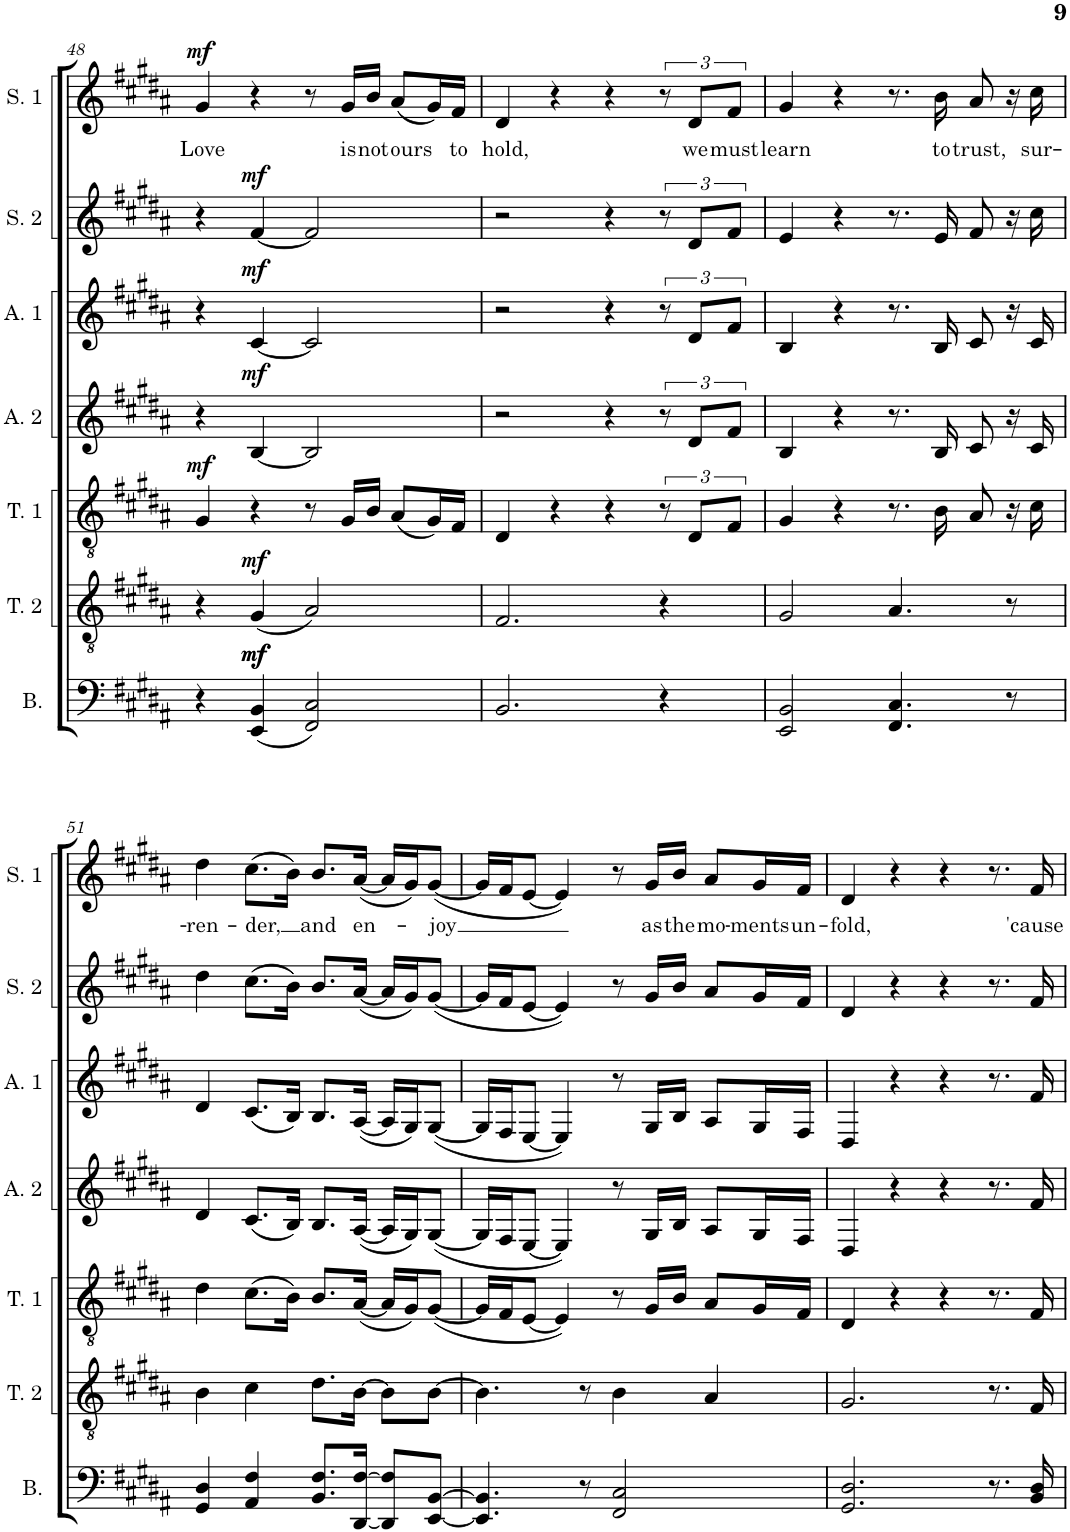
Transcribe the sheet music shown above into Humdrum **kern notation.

**kern	**dynam	**kern	**dynam	**kern	**dynam	**kern	**dynam	**kern	**dynam	**kern	**dynam	**kern	**text	**dynam
*part7	*part7	*part6	*part6	*part5	*part5	*part4	*part4	*part3	*part3	*part2	*part2	*part1	*part1	*part1
*staff7	*staff7	*staff6	*staff6	*staff5	*staff5	*staff4	*staff4	*staff3	*staff3	*staff2	*staff2	*staff1	*staff1	*staff1
*I"Bass	*	*I"Tenor 2	*	*I"Tenor 1	*	*I"Alt 2	*	*I"Alt 1	*	*I"Sopran 2	*	*I"Sopran 1	*	*
*I'B.	*	*I'T. 2	*	*I'T. 1	*	*I'A. 2	*	*I'A. 1	*	*I'S. 2	*	*I'S. 1	*	*
!!LO:PB:g=z
*clefF4	*	*clefGv2	*	*clefGv2	*	*clefG2	*	*clefG2	*	*clefG2	*	*clefG2	*	*
*k[f#c#g#d#a#]	*	*k[f#c#g#d#a#]	*	*k[f#c#g#d#a#]	*	*k[f#c#g#d#a#]	*	*k[f#c#g#d#a#]	*	*k[f#c#g#d#a#]	*	*k[f#c#g#d#a#]	*	*
*M4/4	*	*M4/4	*	*M4/4	*	*M4/4	*	*M4/4	*	*M4/4	*	*M4/4	*	*
=48	=48	=48	=48	=48	=48	=48	=48	=48	=48	=48	=48	=48	=48	=48
!	!	!	!	!	!LO:DY:a	!	!	!	!	!	!	!	!LO:LY:b	!LO:DY:a
4r	.	4r	.	4G#/	mf	4r	.	4r	.	4r	.	4g#/	Love	mf
!	!LO:DY:a	!	!	!	!	!	!	!	!	!	!	!	!	!
!	!LO:DY:n=1:a	!	!LO:DY:a	!	!	!	!LO:DY:a	!	!LO:DY:a	!	!LO:DY:a	!	!	!
(4EE/ 4BB/	mf mf	(4G#/	mf	4r	.	[4B/	mf	[4c#/	mf	[4f#/	mf	4r	.	.
2FF#/ 2C#/)	.	2A#/)	.	8r	.	2B/]	.	2c#/]	.	2f#/]	.	8r	.	.
!	!	!	!	!	!	!	!	!	!	!	!	!	!LO:LY:b	!
.	.	.	.	16G#/LL	.	.	.	.	.	.	.	16g#/LL	is	.
!	!	!	!	!	!	!	!	!	!	!	!	!	!LO:LY:b	!
.	.	.	.	16B/JJ	.	.	.	.	.	.	.	16b/JJ	not	.
!	!	!	!	!	!	!	!	!	!	!	!	!	!LO:LY:b	!
.	.	.	.	(8A#/L	.	.	.	.	.	.	.	(8a#/L	ours	.
.	.	.	.	16G#/L)	.	.	.	.	.	.	.	16g#/L)	.	.
!	!	!	!	!	!	!	!	!	!	!	!	!	!LO:LY:b	!
.	.	.	.	16F#/JJ	.	.	.	.	.	.	.	16f#/JJ	to	.
=49	=49	=49	=49	=49	=49	=49	=49	=49	=49	=49	=49	=49	=49	=49
!	!	!	!	!	!	!	!	!	!	!	!	!	!LO:LY:b	!
2.BB/	.	2.F#/	.	4D#/	.	2r	.	2r	.	2r	.	4d#/	hold,	.
.	.	.	.	4r	.	.	.	.	.	.	.	4r	.	.
.	.	.	.	4r	.	4r	.	4r	.	4r	.	4r	.	.
4r	.	4r	.	12r	.	12r	.	12r	.	12r	.	12r	.	.
!	!	!	!	!	!	!	!	!	!	!	!	!	!LO:LY:b	!
.	.	.	.	12D#/L	.	12d#/L	.	12d#/L	.	12d#/L	.	12d#/L	we	.
!	!	!	!	!	!	!	!	!	!	!	!	!	!LO:LY:b	!
.	.	.	.	12F#/J	.	12f#/J	.	12f#/J	.	12f#/J	.	12f#/J	must	.
=50	=50	=50	=50	=50	=50	=50	=50	=50	=50	=50	=50	=50	=50	=50
!	!	!	!	!	!	!	!	!	!	!	!	!	!LO:LY:b	!
2EE/ 2BB/	.	2G#/	.	4G#/	.	4B/	.	4B/	.	4e/	.	4g#/	learn	.
.	.	.	.	4r	.	4r	.	4r	.	4r	.	4r	.	.
4.FF#/ 4.C#/	.	4.A#/	.	8.r	.	8.r	.	8.r	.	8.r	.	8.r	.	.
!	!	!	!	!	!	!	!	!	!	!	!	!	!LO:LY:b	!
.	.	.	.	16B\	.	16B/	.	16B/	.	16e/	.	16b\	to	.
!	!	!	!	!	!	!	!	!	!	!	!	!	!LO:LY:b	!
.	.	.	.	8A#/	.	8c#/	.	8c#/	.	8f#/	.	8a#/	trust,	.
8r	.	8r	.	16r	.	16r	.	16r	.	16r	.	16r	.	.
!	!	!	!	!	!	!	!	!	!	!	!	!	!LO:LY:b	!
.	.	.	.	16c#\	.	16c#/	.	16c#/	.	16cc#\	.	16cc#\	sur-	.
!!LO:LB:g=z
=51	=51	=51	=51	=51	=51	=51	=51	=51	=51	=51	=51	=51	=51	=51
!	!	!	!	!	!	!	!	!	!	!	!	!	!LO:LY:b	!
4GG#/ 4D#/	.	4B\	.	4d#\	.	4d#/	.	4d#/	.	4dd#\	.	4dd#\	-ren-	.
!	!	!	!	!	!	!	!	!	!	!	!	!	!LO:LY:b	!
4AA#/ 4F#/	.	4c#\	.	(8.c#\L	.	(8.c#/L	.	(8.c#/L	.	(8.cc#\L	.	(8.cc#\L	-der,	.
.	.	.	.	16B\Jk)	.	16B/Jk)	.	16B/Jk)	.	16b\Jk)	.	16b\Jk)	.	.
!	!	!	!	!	!	!	!	!	!	!	!	!	!LO:LY:b	!
8.BB/ 8.F#/L	.	8.d#\L	.	8.B/L	.	8.B/L	.	8.B/L	.	8.b/L	.	8.b/L	and	.
!	!	!	!	!	!	!	!	!	!	!	!	!	!LO:LY:b	!
[16DD#/ [16F#/Jk	.	[16B\Jk	.	([16A#/Jk	.	([16A#/Jk	.	([16A#/Jk	.	([16a#/Jk	.	([16a#/Jk	en-	.
8DD#/] 8F#/]L	.	8B\L]	.	16A#/LL]	.	16A#/LL]	.	16A#/LL]	.	16a#/LL]	.	16a#/LL]	.	.
.	.	.	.	16G#/J)	.	16G#/J)	.	16G#/J)	.	16g#/J)	.	16g#/J)	.	.
!	!	!	!	!	!	!	!	!	!	!	!	!	!LO:LY:b	!
[8EE/ [8BB/J	.	[8B\J	.	([8G#/J	.	([8G#/J	.	([8G#/J	.	([8g#/J	.	([8g#/J	-joy	.
=52	=52	=52	=52	=52	=52	=52	=52	=52	=52	=52	=52	=52	=52	=52
4.EE/] 4.BB/]	.	4.B\]	.	16G#/LL]	.	16G#/LL]	.	16G#/LL]	.	16g#/LL]	.	16g#/LL]	.	.
.	.	.	.	16F#/J	.	16F#/J	.	16F#/J	.	16f#/J	.	16f#/J	.	.
.	.	.	.	[8E/J	.	[8E/J	.	[8E/J	.	[8e/J	.	[8e/J	.	.
.	.	.	.	4E/])	.	4E/])	.	4E/])	.	4e/])	.	4e/])	.	.
8r	.	8r	.	.	.	.	.	.	.	.	.	.	.	.
2FF#/ 2C#/	.	4B\	.	8r	.	8r	.	8r	.	8r	.	8r	.	.
!	!	!	!	!	!	!	!	!	!	!	!	!	!LO:LY:b	!
.	.	.	.	16G#/LL	.	16G#/LL	.	16G#/LL	.	16g#/LL	.	16g#/LL	as	.
!	!	!	!	!	!	!	!	!	!	!	!	!	!LO:LY:b	!
.	.	.	.	16B/JJ	.	16B/JJ	.	16B/JJ	.	16b/JJ	.	16b/JJ	the	.
!	!	!	!	!	!	!	!	!	!	!	!	!	!LO:LY:b	!
.	.	4A#/	.	8A#/L	.	8A#/L	.	8A#/L	.	8a#/L	.	8a#/L	mo-	.
!	!	!	!	!	!	!	!	!	!	!	!	!	!LO:LY:b	!
.	.	.	.	16G#/L	.	16G#/L	.	16G#/L	.	16g#/L	.	16g#/L	-ments	.
!	!	!	!	!	!	!	!	!	!	!	!	!	!LO:LY:b	!
.	.	.	.	16F#/JJ	.	16F#/JJ	.	16F#/JJ	.	16f#/JJ	.	16f#/JJ	un-	.
=53	=53	=53	=53	=53	=53	=53	=53	=53	=53	=53	=53	=53	=53	=53
!	!	!	!	!	!	!	!	!	!	!	!	!	!LO:LY:b	!
2.GG#/ 2.D#/	.	2.G#/	.	4D#/	.	4D#/	.	4D#/	.	4d#/	.	4d#/	-fold,	.
.	.	.	.	4r	.	4r	.	4r	.	4r	.	4r	.	.
.	.	.	.	4r	.	4r	.	4r	.	4r	.	4r	.	.
8.r	.	8.r	.	8.r	.	8.r	.	8.r	.	8.r	.	8.r	.	.
!	!	!	!	!	!	!	!	!	!	!	!	!	!LO:LY:b	!
16BB/ 16D#/	.	16F#/	.	16F#/	.	16f#/	.	16f#/	.	16f#/	.	16f#/	'cause	.
=	=	=	=	=	=	=	=	=	=	=	=	=	=	=
*-	*-	*-	*-	*-	*-	*-	*-	*-	*-	*-	*-	*-	*-	*-
